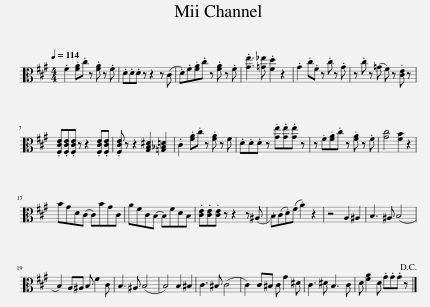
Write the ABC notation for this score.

X:1
L:1/8
Q:1/4=114
M:4/4
I:linebreak $
K:A
V:1 alto
V:1
 .F2 .[FA].c z .[FA] z .F | .D.D.D z z2 z (C | .D).F.[FA].c z .[FA] z .F | .[Ge]3 [=G_e] .[Fd]2 z2 | .G2 .c.F z .c z .G | %5
 z .c z (=G F) z .[CE] z |$ .[F,CE].[F,CE].[F,CE] z z2 .[F,CE].[F,CE] | .[F,CE] z z2 [G,B,^D]2 [=G,_B,=D]2 | .C2 .[FA].c z .[FA] z F | .D.D.D z .[Ge].[Ge].[Ge] z | %10
 z .F.[FA].c z .[FA] z .F | [Gc]4 [FB]2 z2 |$ BGD(C C)BGC | AFC(B, B,)FDB, | .[CE].[CE].[CE] z z2 z (^A, | %15
 .B,)(C.D)(F .A2) z2 | z4 A,2 ^A,2 | B,3 ^A, (B,4 |$ B,2) A,^A, B, F2 C | B,3 ^A, (B,4 | %20
 B,4) B,2 ^B,2 | C3 ^B, (C4 | C2) C^B, C G2 ^D | C3 ^D B,3 C | D [FA]2 D .G.G.G z!D.C.! |] %25
